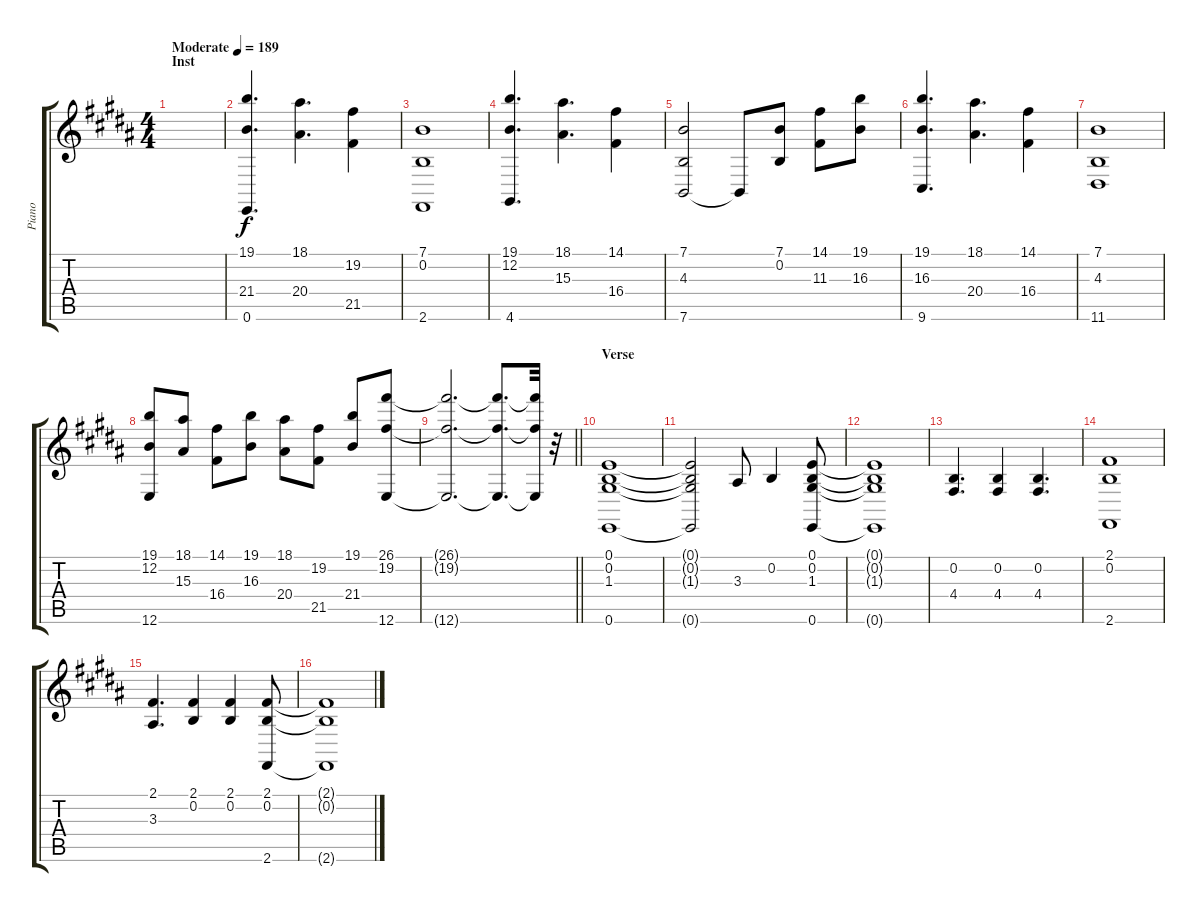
\track ("Piano" "Piano") {instrument acousticgrandpiano}
\staff {score tabs}
\tuning (E4 B3 G3 D3 A2 E2) {hide}
\ts (4 4)
\section ("" "Inst")
\tempo (189 "Moderate")
\clef g2
\ks b
|
(19.1 21.4 0.6).4{d} (18.1 20.4).4{d} (19.2 21.5).4 |
(7.1 0.2 2.6).1 |
(19.1 12.2 4.6).4{d} (18.1 15.3).4{d} (14.1 16.4).4 |
(7.1 4.3 7.6).2 7.6{t}.8 (7.1 0.2).8 (14.1 11.3).8 (19.1 16.3).8 |
(19.1 16.3 9.6).4{d} (18.1 20.4).4{d} (14.1 16.4).4 |
(7.1 4.3 11.6).1 |
(19.1 12.2 12.6).8 (18.1 15.3).8 (14.1 16.4).8 (19.1 16.3).8 (18.1 20.4).8 (19.2 21.5).8 (19.1 21.4).8 (26.1 19.2 12.6).8 |
\barLineRight lightlight
(26.1{t} 19.2{t} 12.6{t}).2{d} (26.1{t} 19.2{t} 12.6{t}).8{d} (26.1{t} 19.2{t} 12.6{t}).32 r.32 |
\section ("" "Verse")
(0.1 0.2 1.3 0.6).1 |
(0.1{t} 0.2{t} 1.3{t} 0.6{t}).2 3.3.8 0.2.4 (0.1 0.2 1.3 0.6).8 |
(0.1{t} 0.2{t} 1.3{t} 0.6{t}).1 |
(0.2 4.4).4{d} (0.2 4.4).4 (0.2 4.4).4{d} |
(2.1 0.2 2.6).1 |
(2.1 3.3).4{d} (2.1 0.2).4 (2.1 0.2).4 (2.1 0.2 2.6).8 |
(2.1{t} 0.2{t} 2.6{t}).1
